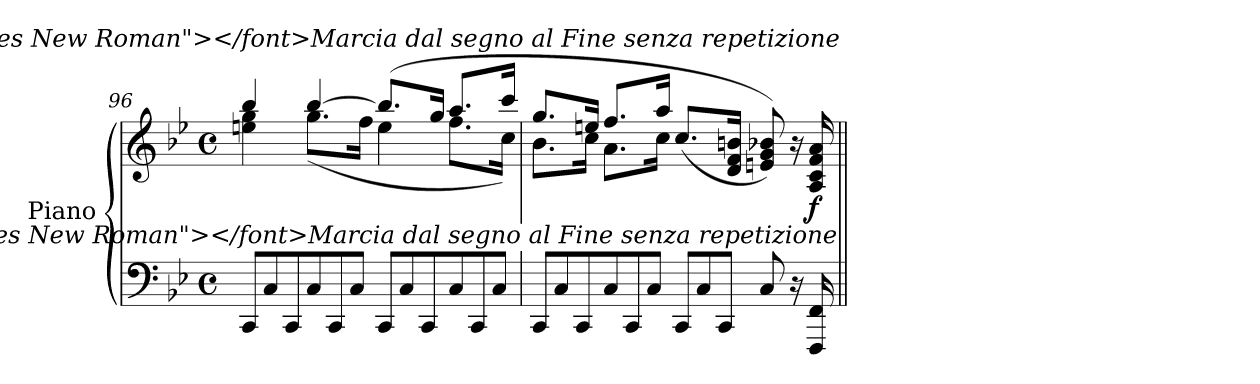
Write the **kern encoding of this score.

**kern	**kern	**dynam
*part1	*part1	*part1
*staff2	*staff1	*staff1/2
*I"Piano	*	*
*I'Pno	*	*
*clefF4	*clefG2	*
*k[b-e-]	*k[b-e-]	*
*M4/4	*M4/4	*
*met(c)	*met(c)	*
*Xtuplet	*	*
=96	=96	=96
*	*^	*
!	!	!	!LO:DY:b
12CC/L	4bb-/	4een\ 4gg\	other-dynamics
12C/	.	.	.
12CC/	.	.	.
12C/	[4bb-/	(8.gg\L	.
12CC/	.	.	.
12C/J	.	.	.
.	.	16ff\Jk	.
12CC/L	(>8.bb-/L]	4ee\	.
12C/	.	.	.
12CC/	.	.	.
.	16gg/Jk	.	.
12C/	8.aa/L	8.ff\L	.
12CC/	.	.	.
12C/J	.	.	.
.	16ccc/Jk	16cc\Jk)	.
=97	=97	=97	=97
12CC/L	8.gg/L	8.b-\L	.
12C/	.	.	.
12CC/	.	.	.
.	16een/Jk	16cc\Jk	.
12C/	8.ff/L	8.a\L	.
12CC/	.	.	.
12C/J	.	.	.
.	16aa/Jk	16cc\Jk	.
12CC/L	(8.cc/L	2ryy	.
12C/	.	.	.
12CC/J	.	.	.
.	16d/ 16f/ 16bn/Jk	.	.
8C/	8en/ 8g/ 8b-X/))	.	.
16r	16r	.	.
!	!	!	!LO:DY:b
16FFF/ 16FF/	16A/ 16c/ 16f/ 16a/	.	f
*	*v	*v	*
!	!LO:TX:a:t=<font face="Times New Roman"></font><i>Marcia dal segno al Fine senza repetizione</i>	!
!LO:TX:a:t=<font face="Times New Roman"></font><i>Marcia dal segno al Fine senza repetizione</i>	!	!
=||	=||	=||
*-	*-	*-
